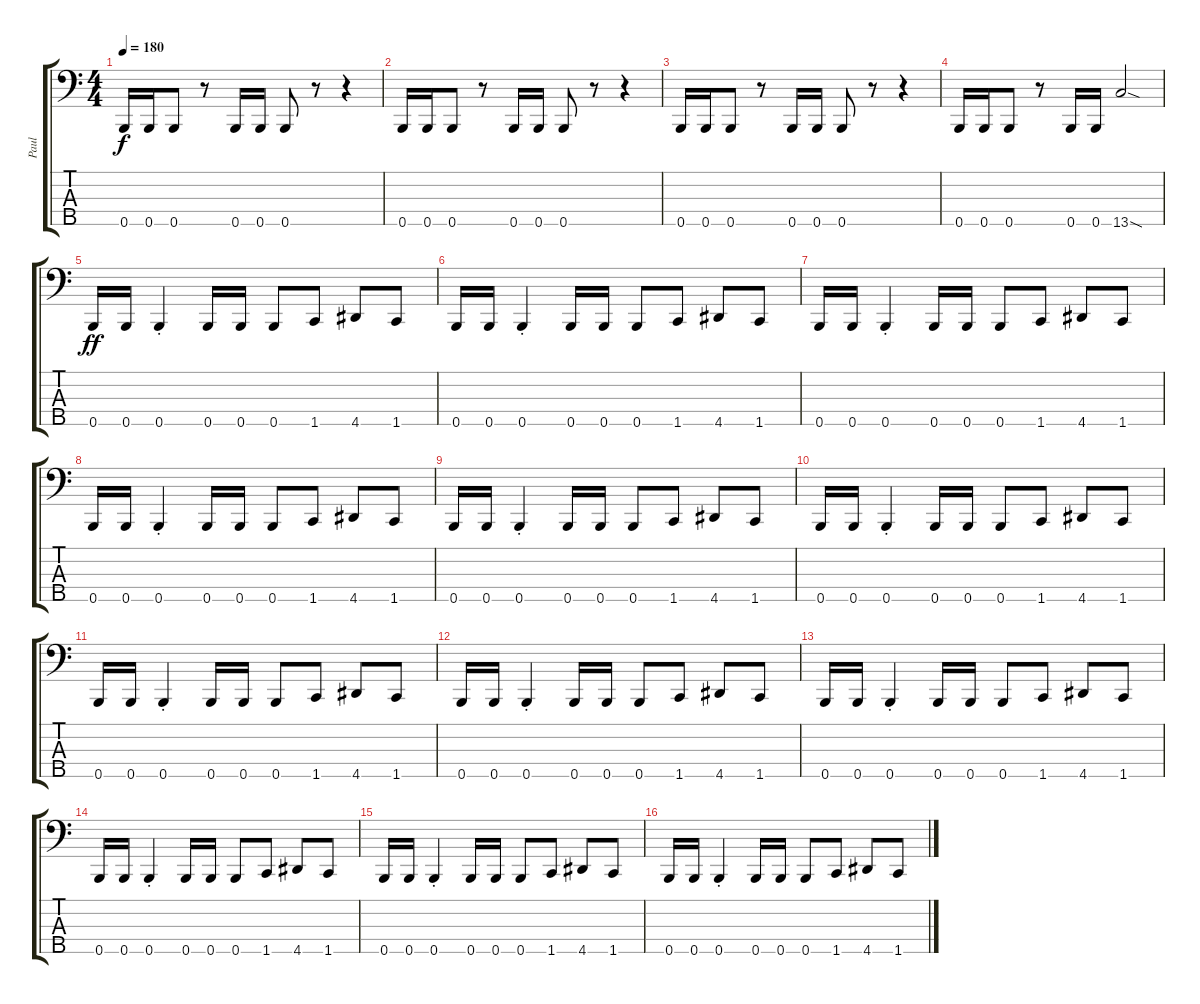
\track ("Paul" "Paul") {instrument electricbasspick}
\staff {score tabs}
\tuning (G2 D2 A1 E1 B0) {hide}
\ts (4 4)
\tempo 180
\clef f4
\ks c
0.5.16{dy f} 0.5.16 0.5.8 r.8 0.5.16 0.5.16 0.5.8 r.8 r.4 |
0.5.16 0.5.16 0.5.8 r.8 0.5.16 0.5.16 0.5.8 r.8 r.4 |
0.5.16 0.5.16 0.5.8 r.8 0.5.16 0.5.16 0.5.8 r.8 r.4 |
0.5.16 0.5.16 0.5.8 r.8 0.5.16 0.5.16 13.5{sod}.2 |
0.5.16{dy ff} 0.5.16 0.5{st}.4 0.5.16 0.5.16 0.5.8 1.5.8 4.5.8 1.5.8 |
0.5.16 0.5.16 0.5{st}.4 0.5.16 0.5.16 0.5.8 1.5.8 4.5.8 1.5.8 |
0.5.16 0.5.16 0.5{st}.4 0.5.16 0.5.16 0.5.8 1.5.8 4.5.8 1.5.8 |
0.5.16 0.5.16 0.5{st}.4 0.5.16 0.5.16 0.5.8 1.5.8 4.5.8 1.5.8 |
0.5.16 0.5.16 0.5{st}.4 0.5.16 0.5.16 0.5.8 1.5.8 4.5.8 1.5.8 |
0.5.16 0.5.16 0.5{st}.4 0.5.16 0.5.16 0.5.8 1.5.8 4.5.8 1.5.8 |
0.5.16 0.5.16 0.5{st}.4 0.5.16 0.5.16 0.5.8 1.5.8 4.5.8 1.5.8 |
0.5.16 0.5.16 0.5{st}.4 0.5.16 0.5.16 0.5.8 1.5.8 4.5.8 1.5.8 |
0.5.16 0.5.16 0.5{st}.4 0.5.16 0.5.16 0.5.8 1.5.8 4.5.8 1.5.8 |
0.5.16 0.5.16 0.5{st}.4 0.5.16 0.5.16 0.5.8 1.5.8 4.5.8 1.5.8 |
0.5.16 0.5.16 0.5{st}.4 0.5.16 0.5.16 0.5.8 1.5.8 4.5.8 1.5.8 |
0.5.16 0.5.16 0.5{st}.4 0.5.16 0.5.16 0.5.8 1.5.8 4.5.8 1.5.8
